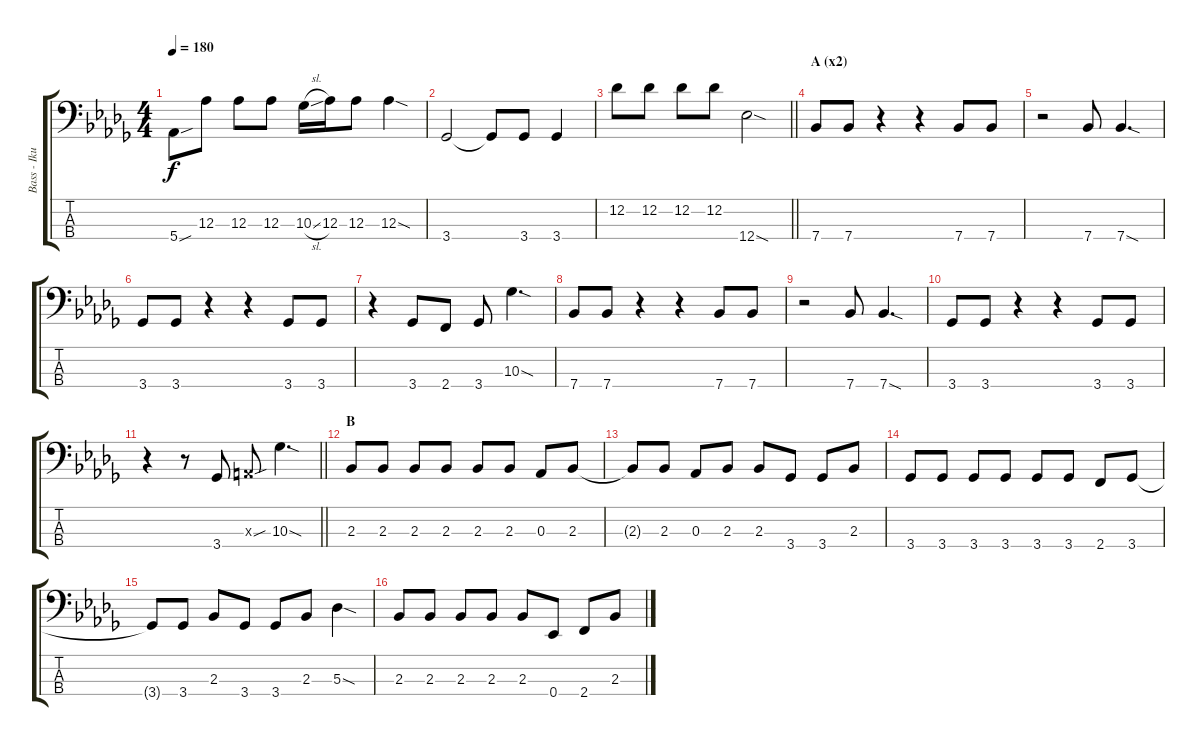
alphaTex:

\track ("Bass - Ikuo" "Bass - Iku") {instrument electricbasspick}
\staff {score tabs}
\tuning (Gb2 Db2 Ab1 Eb1) {hide}
\ts (4 4)
\tempo 180
\clef f4
\ks db
5.4{sou t}.8{dy f} 12.3.8 12.3.8 12.3.8 10.3{sl}.16 12.3.16 12.3.8 12.3{sod}.4 |
3.4.2 3.4{t}.8 3.4.8 3.4.4 |
\barLineRight lightlight
12.2.8 12.2.8 12.2.8 12.2.8 12.4{sod}.2 |
\section ("" "A (x2)")
7.4.8 7.4.8 r.4 r.4 7.4.8 7.4.8 |
r.2 7.4.8 7.4{sod}.4{d} |
3.4.8 3.4.8 r.4 r.4 3.4.8 3.4.8 |
r.4 3.4.8 2.4.8 3.4.8 10.3{sod}.4{d} |
7.4.8 7.4.8 r.4 r.4 7.4.8 7.4.8 |
r.2 7.4.8 7.4{sod}.4{d} |
3.4.8 3.4.8 r.4 r.4 3.4.8 3.4.8 |
\barLineRight lightlight
r.4 r.8 3.4.8 1.3{sou x}.8 10.3{sod}.4{d} |
\section ("" "B")
2.3.8 2.3.8 2.3.8 2.3.8 2.3.8 2.3.8 0.3.8 2.3.8 |
2.3{t}.8 2.3.8 0.3.8 2.3.8 2.3.8 3.4.8 3.4.8 2.3.8 |
3.4.8 3.4.8 3.4.8 3.4.8 3.4.8 3.4.8 2.4.8 3.4.8 |
3.4{t}.8 3.4.8 2.3.8 3.4.8 3.4.8 2.3.8 5.3{sod}.4 |
2.3.8 2.3.8 2.3.8 2.3.8 2.3.8 0.4.8 2.4.8 2.3.8
